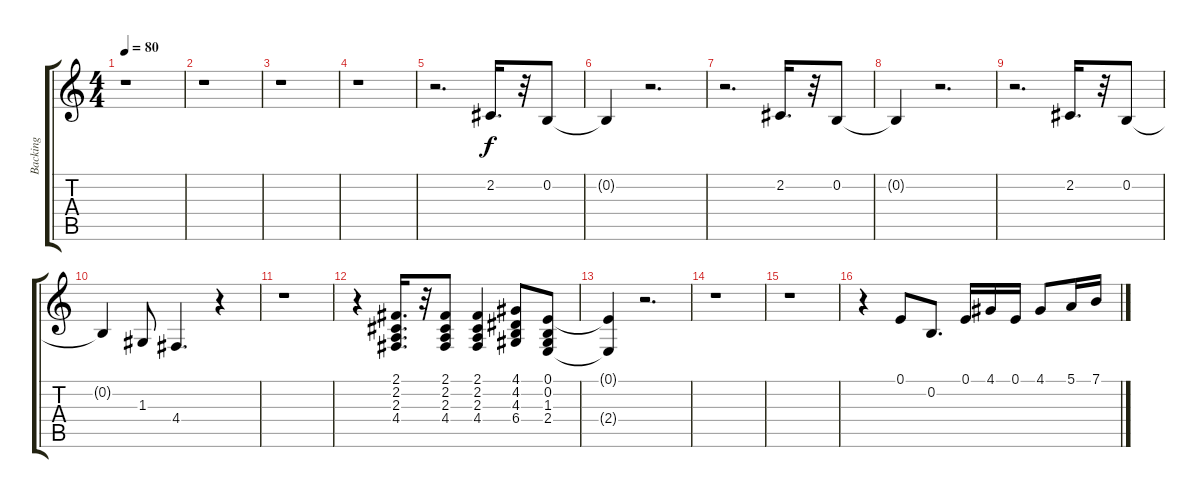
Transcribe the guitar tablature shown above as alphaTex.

\track ("Backing" "Backing") {instrument choiraahs}
\staff {score tabs}
\tuning (E4 B3 G3 D3 A2 E2) {hide}
\ts (4 4)
\tempo 80
\clef g2
\ks c
r.1{dy f} |
r.1 |
r.1 |
r.1 |
r.2{d} 2.2.16{d} r.32 0.2.8 |
0.2{t}.4 r.2{d} |
r.2{d} 2.2.16{d} r.32 0.2.8 |
0.2{t}.4 r.2{d} |
r.2{d} 2.2.16{d} r.32 0.2.8 |
0.2{t}.4 1.3.8 4.4.4{d} r.4 |
r.1 |
r.4 (2.1 2.2 2.3 4.4).16{d} r.32 (2.1 2.2 2.3 4.4).8 (2.1 2.2 2.3 4.4).4 (4.1 4.2 4.3 6.4).8 (0.1 0.2 1.3 2.4).8 |
(0.1{t} 2.4{t}).4 r.2{d} |
r.1 |
r.1 |
r.4 0.1.8 0.2.8{d} 0.1.16 4.1.16 0.1.16 4.1.8 5.1.16 7.1.16
